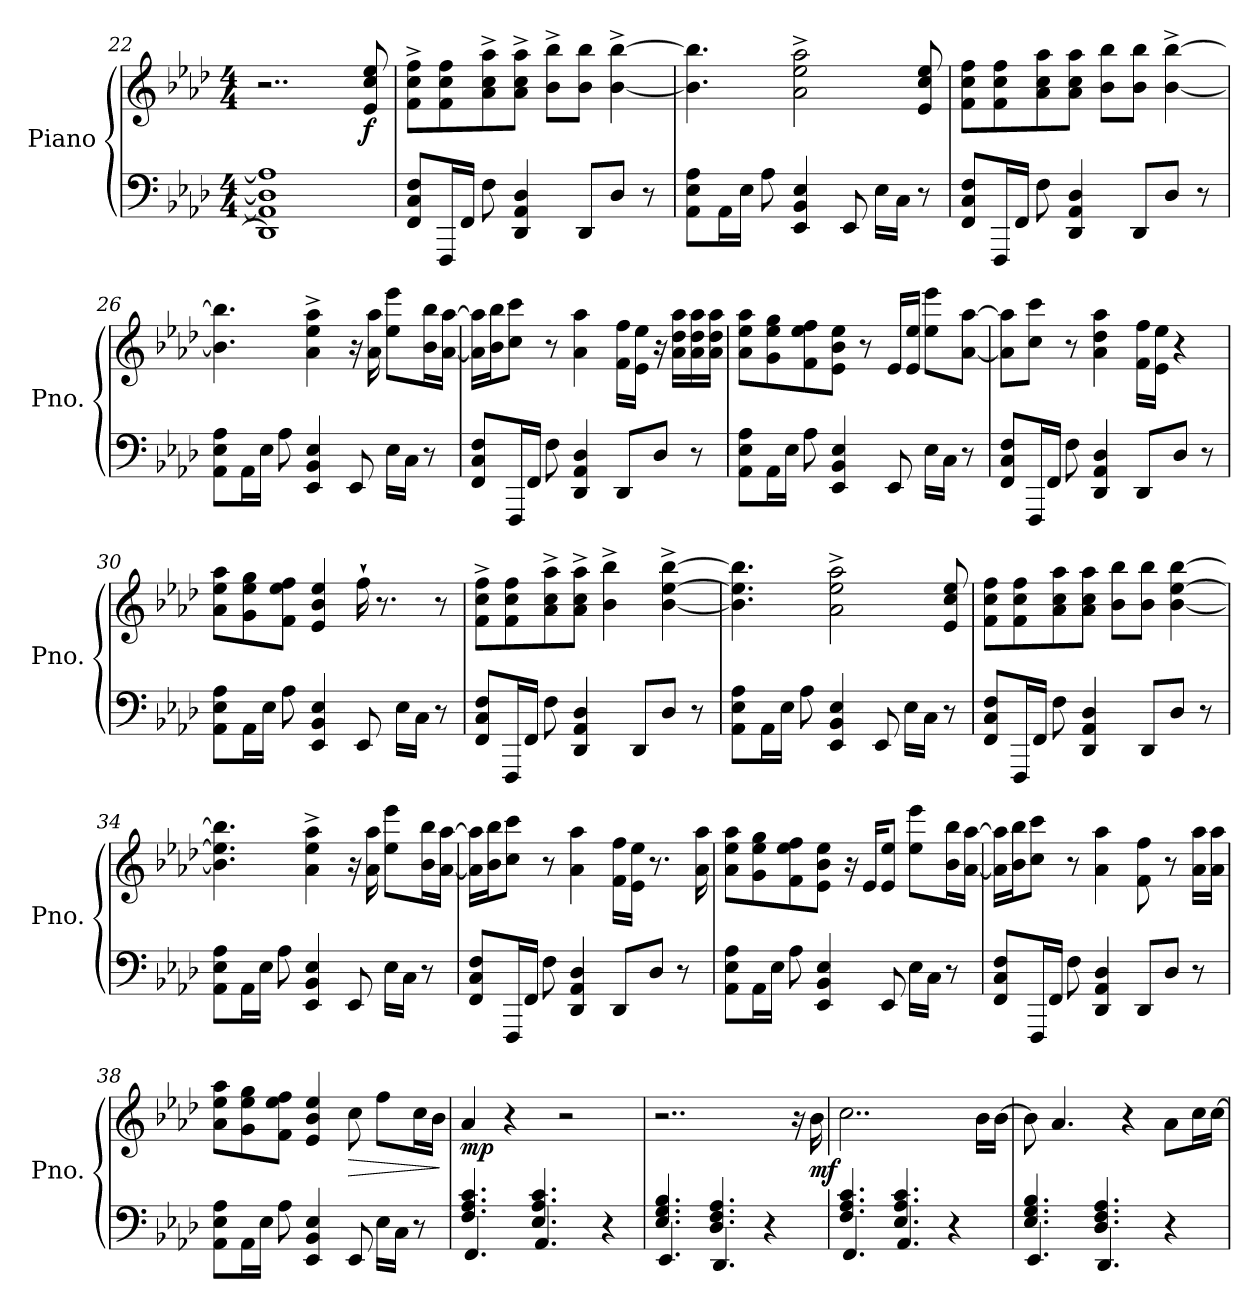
**kern	**kern	**dynam
*part1	*part1	*part1
*staff2	*staff1	*staff1/2
*I"Piano	*	*
*I'Pno.	*	*
*clefF4	*clefG2	*
*k[b-e-a-d-]	*k[b-e-a-d-]	*
*M4/4	*M4/4	*
=22	=22	=22
*^	*	*
1AA-] 1D-] 1A-]	1DD-]	2..r	.
!	!	!	!LO:DY:b
.	.	8e-/ 8cc/ 8ee-/	f
*v	*v	*	*
=23	=23	=23
8FF/ 8C/ 8F/L	8f\^ 8cc\^ 8ff\^L	.
16FFF/L	8f\ 8cc\ 8ff\	.
16FF/JJ	.	.
8F\	8a-\^ 8cc\^ 8aa-\^	.
4DD-/ 4AA-/ 4D-/	8a-\^ 8cc\^ 8aa-\^J	.
.	8b-\^ 8bb-\^L	.
8DD-/L	8b-\ 8bb-\J	.
8D-/J	[4b-\^ [4bb-\^	.
8r	.	.
!!LO:PB:g=z
=24	=24	=24
8AA-\ 8E-\ 8A-\L	4.b-\] 4.bb-\]	.
16AA-\L	.	.
16E-\JJ	.	.
8A-\	.	.
4EE-/ 4BB-/ 4E-/	2a-\^ 2ee-\^ 2aa-\^	.
8EE-/	.	.
16E-\LL	.	.
16C\JJ	.	.
8r	8e-/ 8cc/ 8ee-/	.
=25	=25	=25
8FF/ 8C/ 8F/L	8f\ 8cc\ 8ff\L	.
16FFF/L	8f\ 8cc\ 8ff\	.
16FF/JJ	.	.
8F\	8a-\ 8cc\ 8aa-\	.
4DD-/ 4AA-/ 4D-/	8a-\ 8cc\ 8aa-\J	.
.	8b-\ 8bb-\L	.
8DD-/L	8b-\ 8bb-\J	.
8D-/J	[4b-\^ [4bb-\^	.
8r	.	.
=26	=26	=26
8AA-\ 8E-\ 8A-\L	4.b-\] 4.bb-\]	.
16AA-\L	.	.
16E-\JJ	.	.
8A-\	.	.
4EE-/ 4BB-/ 4E-/	4a-\^ 4ee-\^ 4aa-\^	.
8EE-/	16r	.
.	16a-\ 16aa-\	.
16E-\LL	8ee-\ 8eee-\L	.
16C\JJ	.	.
8r	16b-\ 16bb-\L	.
.	[16a-\ [16aa-\JJ	.
!!LO:LB:g=z
=27	=27	=27
8FF/ 8C/ 8F/L	16a-\] 16aa-\]LL	.
.	16b-\ 16bb-\J	.
16FFF/L	8cc\ 8ccc\J	.
16FF/JJ	.	.
8F\	8r	.
4DD-/ 4AA-/ 4D-/	4a-\ 4aa-\	.
8DD-/L	16f\ 16ff\LL	.
.	16e-\ 16ee-\JJ	.
8D-/J	16r	.
.	16a-\ 16dd-\ 16aa-\LL	.
8r	16a-\ 16dd-\ 16aa-\	.
.	16a-\ 16dd-\ 16aa-\JJ	.
=28	=28	=28
8AA-\ 8E-\ 8A-\L	8a-\ 8ee-\ 8aa-\L	.
16AA-\L	8g\ 8ee-\ 8gg\	.
16E-\JJ	.	.
8A-\	8f\ 8ee-\ 8ff\	.
4EE-/ 4BB-/ 4E-/	8e-\ 8b-\ 8ee-\J	.
.	8r	.
8EE-/	16e-/LL	.
.	16e-/ 16ee-/JJ	.
16E-\LL	8ee-\ 8eee-\L	.
16C\JJ	.	.
8r	[8a-\ [8aa-\J	.
=29	=29	=29
8FF/ 8C/ 8F/L	8a-\] 8aa-\]L	.
16FFF/L	8cc\ 8ccc\J	.
16FF/JJ	.	.
8F\	8r	.
4DD-/ 4AA-/ 4D-/	4a-\ 4dd-\ 4aa-\	.
8DD-/L	16f\ 16ff\LL	.
.	16e-\ 16ee-\JJ	.
8D-/J	4r	.
8r	.	.
!!LO:LB:g=z
=30	=30	=30
8AA-\ 8E-\ 8A-\L	8a-\ 8ee-\ 8aa-\L	.
16AA-\L	8g\ 8ee-\ 8gg\	.
16E-\JJ	.	.
8A-\	8f\ 8ee-\ 8ff\J	.
4EE-/ 4BB-/ 4E-/	4e-/ 4b-/ 4ee-/	.
8EE-/	16ff`\	.
.	8.r	.
16E-\LL	.	.
16C\JJ	.	.
8r	8r	.
=31	=31	=31
8FF/ 8C/ 8F/L	8f\^ 8cc\^ 8ff\^L	.
16FFF/L	8f\ 8cc\ 8ff\	.
16FF/JJ	.	.
8F\	8a-\^ 8cc\^ 8aa-\^	.
4DD-/ 4AA-/ 4D-/	8a-\^ 8cc\^ 8aa-\^J	.
.	4b-\^ 4bb-\^	.
8DD-/L	.	.
8D-/J	[4b-\^ [4ee-\^ [4bb-\^	.
8r	.	.
=32	=32	=32
8AA-\ 8E-\ 8A-\L	4.b-\] 4.ee-\] 4.bb-\]	.
16AA-\L	.	.
16E-\JJ	.	.
8A-\	.	.
4EE-/ 4BB-/ 4E-/	2a-\^ 2ee-\^ 2aa-\^	.
8EE-/	.	.
16E-\LL	.	.
16C\JJ	.	.
8r	8e-/ 8cc/ 8ee-/	.
=33	=33	=33
8FF/ 8C/ 8F/L	8f\ 8cc\ 8ff\L	.
16FFF/L	8f\ 8cc\ 8ff\	.
16FF/JJ	.	.
8F\	8a-\ 8cc\ 8aa-\	.
4DD-/ 4AA-/ 4D-/	8a-\ 8cc\ 8aa-\J	.
.	8b-\ 8bb-\L	.
8DD-/L	8b-\ 8bb-\J	.
8D-/J	[4b-\ [4ee-\ [4bb-\	.
8r	.	.
!!LO:LB:g=z
=34	=34	=34
8AA-\ 8E-\ 8A-\L	4.b-\] 4.ee-\] 4.bb-\]	.
16AA-\L	.	.
16E-\JJ	.	.
8A-\	.	.
4EE-/ 4BB-/ 4E-/	4a-\^ 4ee-\^ 4aa-\^	.
8EE-/	16r	.
.	16a-\ 16aa-\	.
16E-\LL	8ee-\ 8eee-\L	.
16C\JJ	.	.
8r	16b-\ 16bb-\L	.
.	[16a-\ [16aa-\JJ	.
=35	=35	=35
8FF/ 8C/ 8F/L	16a-\] 16aa-\]LL	.
.	16b-\ 16bb-\J	.
16FFF/L	8cc\ 8ccc\J	.
16FF/JJ	.	.
8F\	8r	.
4DD-/ 4AA-/ 4D-/	4a-\ 4aa-\	.
8DD-/L	16f\ 16ff\LL	.
.	16e-\ 16ee-\JJ	.
8D-/J	8.r	.
8r	.	.
.	16a-\ 16aa-\	.
=36	=36	=36
8AA-\ 8E-\ 8A-\L	8a-\ 8ee-\ 8aa-\L	.
16AA-\L	8g\ 8ee-\ 8gg\	.
16E-\JJ	.	.
8A-\	8f\ 8ee-\ 8ff\	.
4EE-/ 4BB-/ 4E-/	8e-\ 8b-\ 8ee-\J	.
.	16r	.
.	16e-/KL	.
8EE-/	8e-/ 8ee-/J	.
16E-\LL	8ee-\ 8eee-\L	.
16C\JJ	.	.
8r	16b-\ 16bb-\L	.
.	[16a-\ [16aa-\JJ	.
!!LO:LB:g=z
=37	=37	=37
8FF/ 8C/ 8F/L	16a-\] 16aa-\]LL	.
.	16b-\ 16bb-\J	.
16FFF/L	8cc\ 8ccc\J	.
16FF/JJ	.	.
8F\	8r	.
4DD-/ 4AA-/ 4D-/	4a-\ 4aa-\	.
8DD-/L	8f\ 8ff\	.
8D-/J	8r	.
8r	16a-\ 16aa-\LL	.
.	16a-\ 16aa-\JJ	.
=38	=38	=38
8AA-\ 8E-\ 8A-\L	8a-\ 8ee-\ 8aa-\L	.
16AA-\L	8g\ 8ee-\ 8gg\	.
16E-\JJ	.	.
8A-\	8f\ 8ee-\ 8ff\J	.
4EE-/ 4BB-/ 4E-/	4e-/ 4b-/ 4ee-/	.
!	!	!LO:HP:b
8EE-/	8cc\	>
16E-\LL	8ff\L	.
16C\JJ	.	.
8r	16cc\L	.
.	16b-\JJ	.
.	.	]
=39	=39	=39
*^	*	*
!	!	!	!LO:DY:b
4.F/ 4.A-/ 4.c/	4.FF/	4a-/	mp
.	.	4r	.
4.E-/ 4.A-/ 4.c/	4.AA-/	.	.
.	.	2r	.
4r	4ryy	.	.
=40	=40	=40	=40
4.E-/ 4.G/ 4.B-/	4.EE-/	2..r	.
4.D-/ 4.F/ 4.A-/	4.DD-/	.	.
4r	4ryy	.	.
.	.	16r	.
!	!	!	!LO:DY:b
.	.	16b-\	mf
=41	=41	=41	=41
4.F/ 4.A-/ 4.c/	4.FF/	2..cc\	.
4.E-/ 4.A-/ 4.c/	4.AA-/	.	.
4r	4ryy	.	.
.	.	16b-\LL	.
.	.	[16b-\JJ	.
!!LO:LB:g=z
=42	=42	=42	=42
4.E-/ 4.G/ 4.B-/	4.EE-/	8b-\]	.
.	.	4.a-/	.
4.D-/ 4.F/ 4.A-/	4.DD-/	.	.
.	.	4r	.
4r	4ryy	8a-\L	.
.	.	16cc\L	.
.	.	[16cc\JJ	.
*v	*v	*	*
=	=	=
*-	*-	*-
